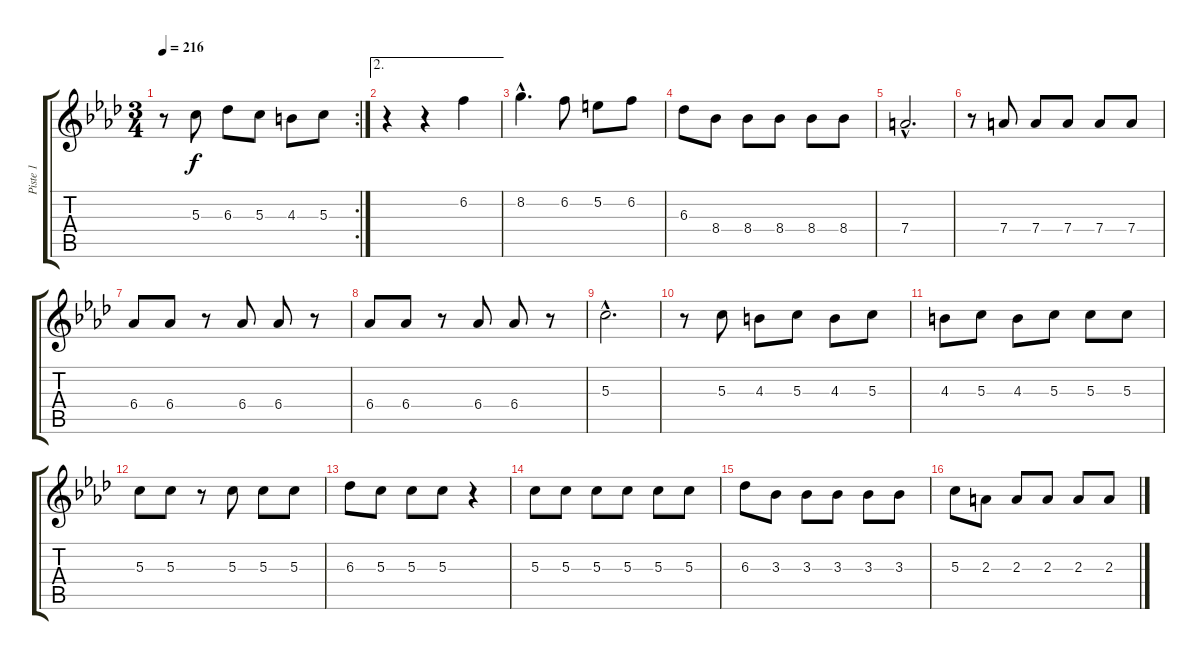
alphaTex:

\track ("Piste 1" "Piste 1") {instrument acousticguitarsteel}
\staff {score tabs}
\tuning (E4 B3 G3 D3 A2 E2) {hide}
\rc 2
\ts (3 4)
\tempo 216
\clef g2
\ks ab
r.8{dy f} 5.3.8 6.3.8 5.3.8 4.3.8 5.3.8 |
\ae 2
r.4 r.4 6.2.4 |
8.2{hac}.4{d} 6.2.8 5.2.8 6.2.8 |
6.3.8 8.4.8 8.4.8 8.4.8 8.4.8 8.4.8 |
7.4{hac}.2{d} |
r.8 7.4.8 7.4.8 7.4.8 7.4.8 7.4.8 |
6.4.8 6.4.8 r.8 6.4.8 6.4.8 r.8 |
6.4.8 6.4.8 r.8 6.4.8 6.4.8 r.8 |
5.3{hac}.2{d} |
r.8 5.3.8 4.3.8 5.3.8 4.3.8 5.3.8 |
4.3.8 5.3.8 4.3.8 5.3.8 5.3.8 5.3.8 |
5.3.8 5.3.8 r.8 5.3.8 5.3.8 5.3.8 |
6.3.8 5.3.8 5.3.8 5.3.8 r.4 |
5.3.8 5.3.8 5.3.8 5.3.8 5.3.8 5.3.8 |
6.3.8 3.3.8 3.3.8 3.3.8 3.3.8 3.3.8 |
5.3.8 2.3.8 2.3.8 2.3.8 2.3.8 2.3.8
